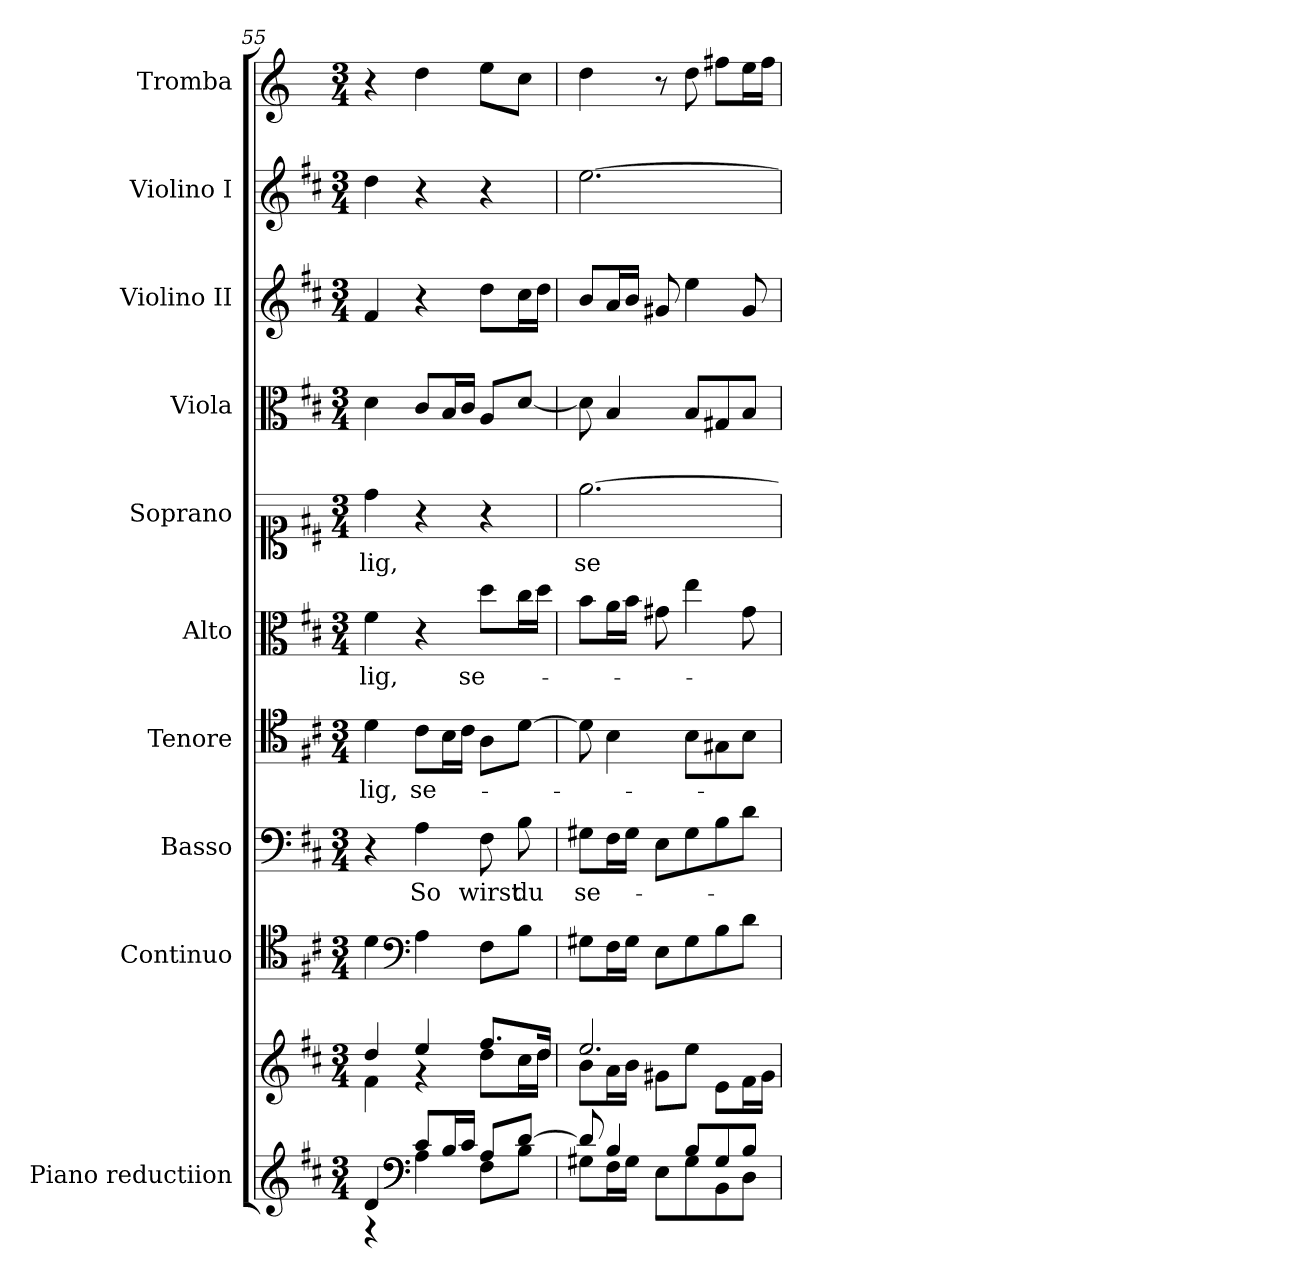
**kern	**kern	**kern	**kern	**text	**kern	**text	**kern	**text	**kern	**text	**kern	**kern	**kern	**kern
*part10	*part10	*part9	*part8	*part8	*part7	*part7	*part6	*part6	*part5	*part5	*part4	*part3	*part2	*part1
*staff11	*staff10	*staff9	*staff8	*staff8	*staff7	*staff7	*staff6	*staff6	*staff5	*staff5	*staff4	*staff3	*staff2	*staff1
*I"Piano reductiion	*	*I"Continuo	*I"Basso	*	*I"Tenore	*	*I"Alto	*	*I"Soprano	*	*I"Viola	*I"Violino II	*I"Violino I	*I"Tromba
*I'Pno	*	*	*	*	*	*	*	*	*	*	*I'Vla	*I'Vln	*I'Vln	*
!!LO:PB:g=z
*clefG2	*clefG2	*clefC4	*clefF4	*	*clefC4	*	*clefC3	*	*clefC1	*	*clefC3	*clefG2	*clefG2	*clefG2
*	*	*	*	*	*	*	*	*	*	*	*	*	*	*ITrd-1c-2
*k[f#c#]	*k[f#c#]	*k[f#c#]	*k[f#c#]	*	*k[f#c#]	*	*k[f#c#]	*	*k[f#c#]	*	*k[f#c#]	*k[f#c#]	*k[f#c#]	*k[f#c#]
*M3/4	*M3/4	*M3/4	*M3/4	*	*M3/4	*	*M3/4	*	*M3/4	*	*M3/4	*M3/4	*M3/4	*M3/4
=55	=55	=55	=55	=55	=55	=55	=55	=55	=55	=55	=55	=55	=55	=55
*^	*^	*	*	*	*	*	*	*	*	*	*	*	*	*
!	!	!	!	!	!	!	!	!LO:LY:b	!	!LO:LY:b	!	!LO:LY:b	!	!	!	!
4d/	4r	4dd/	4f#\	4d\	4r	.	4d\	-lig,	4f#\	-lig,	4dd\	-lig,	4d\	4f#/	4dd\	4r
*clefF4	*	*	*	*clefF4	*	*	*	*	*	*	*	*	*	*	*	*
!	!	!	!	!	!	!LO:LY:b	!	!LO:LY:b	!	!	!	!	!	!	!	!
8c#/L	4A\	4ee/	4r	4A\	4A\	So	8c#\L	se-	4r	.	4r	.	8c#/L	4r	4r	4ee\
16B/L	.	.	.	.	.	.	16B\L	.	.	.	.	.	16B/L	.	.	.
16c#/JJ	.	.	.	.	.	.	16c#\JJ	.	.	.	.	.	16c#/JJ	.	.	.
!	!	!	!	!	!	!LO:LY:b	!	!	!	!LO:LY:b	!	!	!	!	!	!
8A/L	8F#\L	8.ff#/L	8dd\L	8F#\L	8F#\	wirst	8A\L	.	8dd\L	se-	4r	.	8A/L	8dd\L	4r	8ff#\L
!	!	!	!	!	!	!LO:LY:b	!	!	!	!	!	!	!	!	!	!
[8d/J	8B\J	.	16cc#\L	8B\J	8B\	du	[8d\J	.	16cc#\L	.	.	.	[8d/J	16cc#\L	.	8dd\J
.	.	16dd/Jk	16dd\JJ	.	.	.	.	.	16dd\JJ	.	.	.	.	16dd\JJ	.	.
=56	=56	=56	=56	=56	=56	=56	=56	=56	=56	=56	=56	=56	=56	=56	=56	=56
!	!	!	!	!	!	!LO:LY:b	!	!	!	!	!	!LO:LY:b	!	!	!	!
8d/]	8G#X\L	2.ee/	8b\L	8G#X\L	8G#X\L	se-	8d\]	.	8b\L	.	[2.ee\	se-	8d\]	8b/L	[2.ee\	4ee\
4B/	16F#\L	.	16a\L	16F#\L	16F#\L	.	4B\	.	16a\L	.	.	.	4B/	16a/L	.	.
.	16G#\JJ	.	16b\JJ	16G#\JJ	16G#\JJ	.	.	.	16b\JJ	.	.	.	.	16b/JJ	.	.
.	8E\L	.	8g#X\L	8E\L	8E\L	.	.	.	8g#X\	.	.	.	.	8g#X/	.	8r
8B/L	8G#\	.	8ee\J	8G#\	8G#\	.	8B\L	.	4ee\	.	.	.	8B/L	4ee\	.	8ee\
8G#/	8BB\	.	8e\L	8B\	8B\	.	8G#X\	.	.	.	.	.	8G#X/	.	.	8gg#X\L
8B/J	8D\J	.	16f#\L	8d\J	8d\J	.	8B\J	.	8g#\	.	.	.	8B/J	8g#/	.	16ff#\L
.	.	.	16g#\JJ	.	.	.	.	.	.	.	.	.	.	.	.	16gg#\JJ
*v	*v	*	*	*	*	*	*	*	*	*	*	*	*	*	*	*
*	*v	*v	*	*	*	*	*	*	*	*	*	*	*	*	*
=	=	=	=	=	=	=	=	=	=	=	=	=	=	=
*-	*-	*-	*-	*-	*-	*-	*-	*-	*-	*-	*-	*-	*-	*-
